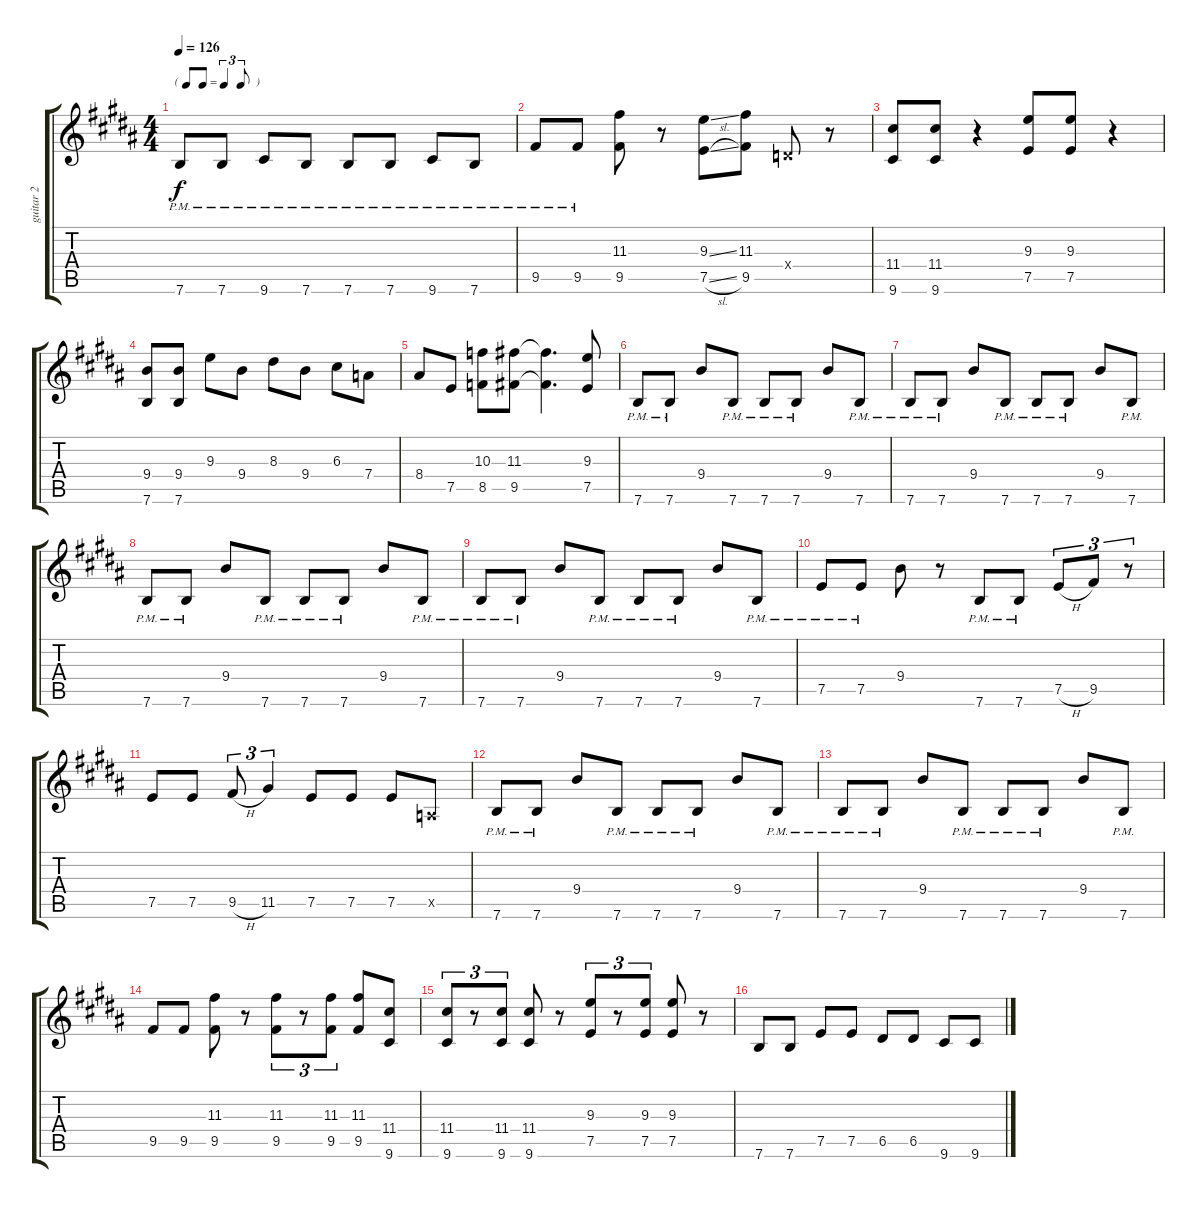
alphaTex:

\track ("guitar 2" "guitar 2") {instrument overdrivenguitar}
\staff {score tabs}
\tuning (E4 B3 G3 D3 A2 E2) {hide}
\ts (4 4)
\tf triplet8th
\tempo 126
\clef g2
\ks b
7.6{pm}.8{dy f} 7.6{pm}.8 9.6{pm}.8 7.6{pm}.8 7.6{pm}.8 7.6{pm}.8 9.6{pm}.8 7.6{pm}.8 |
9.5{pm}.8 9.5{pm}.8 (11.3 9.5).8 r.8 (9.3{ss} 7.5{sl}).8 (11.3 9.5).8 0.4{x}.8 r.8 |
(11.4 9.6).8 (11.4 9.6).8 r.4 (9.3 7.5).8 (9.3 7.5).8 r.4 |
(9.4 7.6).8 (9.4 7.6).8 9.3.8 9.4.8 8.3.8 9.4.8 6.3.8 7.4.8 |
8.4.8 7.5.8 (10.3 8.5).8 (11.3 9.5).8 (11.3{t} 9.5{t}).4{d} (9.3 7.5).8 |
7.6{pm}.8 7.6{pm}.8 9.4.8 7.6{pm}.8 7.6{pm}.8 7.6{pm}.8 9.4.8 7.6{pm}.8 |
7.6{pm}.8 7.6{pm}.8 9.4.8 7.6{pm}.8 7.6{pm}.8 7.6{pm}.8 9.4.8 7.6{pm}.8 |
7.6{pm}.8 7.6{pm}.8 9.4.8 7.6{pm}.8 7.6{pm}.8 7.6{pm}.8 9.4.8 7.6{pm}.8 |
7.6{pm}.8 7.6{pm}.8 9.4.8 7.6{pm}.8 7.6{pm}.8 7.6{pm}.8 9.4.8 7.6{pm}.8 |
7.5{pm}.8 7.5{pm}.8 9.4.8 r.8 7.6{pm}.8 7.6{pm}.8 7.5{h}.8{tu (3 2)} 9.5.8{tu (3 2)} r.8{tu (3 2)} |
7.5.8 7.5.8 9.5{h}.8{tu (3 2)} 11.5.4{tu (3 2)} 7.5.8 7.5.8 7.5.8 0.5{x}.8 |
7.6{pm}.8 7.6{pm}.8 9.4.8 7.6{pm}.8 7.6{pm}.8 7.6{pm}.8 9.4.8 7.6{pm}.8 |
7.6{pm}.8 7.6{pm}.8 9.4.8 7.6{pm}.8 7.6{pm}.8 7.6{pm}.8 9.4.8 7.6{pm}.8 |
9.5.8 9.5.8 (11.3 9.5).8 r.8 (11.3 9.5).8{tu (3 2)} r.8{tu (3 2)} (11.3 9.5).8{tu (3 2)} (11.3 9.5).8 (11.4 9.6).8 |
(11.4 9.6).8{tu (3 2)} r.8{tu (3 2)} (11.4 9.6).8{tu (3 2)} (11.4 9.6).8 r.8 (9.3 7.5).8{tu (3 2)} r.8{tu (3 2)} (9.3 7.5).8{tu (3 2)} (9.3 7.5).8 r.8 |
7.6.8 7.6.8 7.5.8 7.5.8 6.5.8 6.5.8 9.6.8 9.6.8
